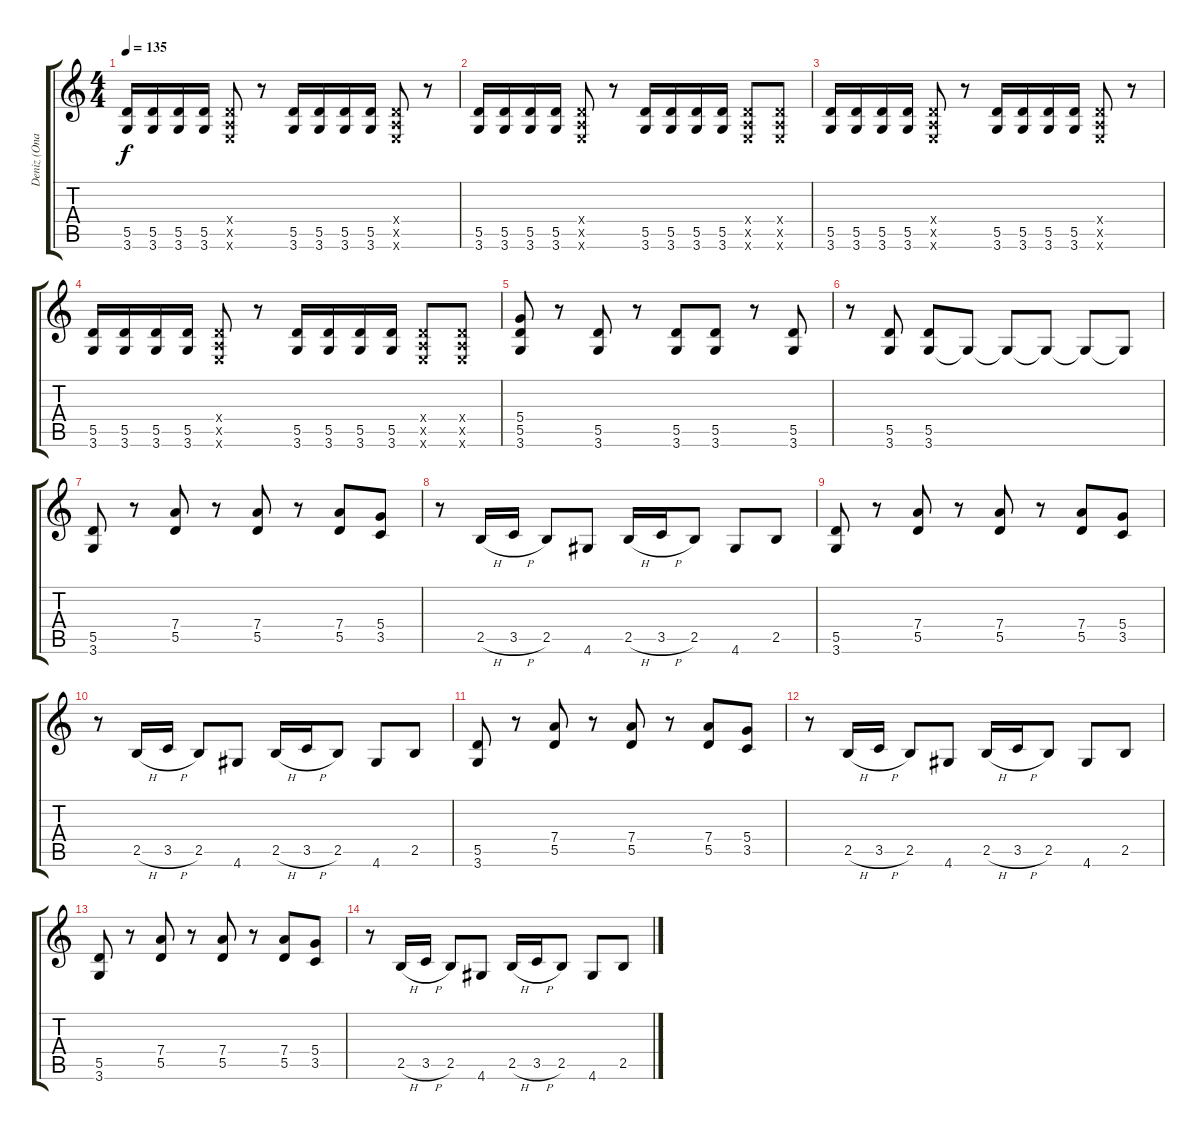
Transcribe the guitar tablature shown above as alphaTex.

\track ("Deniz (Onat)" "Deniz (Ona") {instrument distortionguitar}
\staff {score tabs}
\tuning (E4 B3 G3 D3 A2 E2) {hide}
\ts (4 4)
\tempo 135
\clef g2
\ks c
(5.5 3.6).16{dy f} (5.5 3.6).16 (5.5 3.6).16 (5.5 3.6).16 (0.4{x} 0.5{x} 0.6{x}).8 r.8 (5.5 3.6).16 (5.5 3.6).16 (5.5 3.6).16 (5.5 3.6).16 (0.4{x} 0.5{x} 0.6{x}).8 r.8 |
(5.5 3.6).16 (5.5 3.6).16 (5.5 3.6).16 (5.5 3.6).16 (0.4{x} 0.5{x} 0.6{x}).8 r.8 (5.5 3.6).16 (5.5 3.6).16 (5.5 3.6).16 (5.5 3.6).16 (0.4{x} 0.5{x} 0.6{x}).8 (0.4{x} 0.5{x} 0.6{x}).8 |
(5.5 3.6).16 (5.5 3.6).16 (5.5 3.6).16 (5.5 3.6).16 (0.4{x} 0.5{x} 0.6{x}).8 r.8 (5.5 3.6).16 (5.5 3.6).16 (5.5 3.6).16 (5.5 3.6).16 (0.4{x} 0.5{x} 0.6{x}).8 r.8 |
(5.5 3.6).16 (5.5 3.6).16 (5.5 3.6).16 (5.5 3.6).16 (0.4{x} 0.5{x} 0.6{x}).8 r.8 (5.5 3.6).16 (5.5 3.6).16 (5.5 3.6).16 (5.5 3.6).16 (0.4{x} 0.5{x} 0.6{x}).8 (0.4{x} 0.5{x} 0.6{x}).8 |
(5.4 5.5 3.6).8 r.8 (5.5 3.6).8 r.8 (5.5 3.6).8 (5.5 3.6).8 r.8 (5.5 3.6).8 |
r.8 (5.5 3.6).8 (5.5 3.6).8 3.6{t}.8 3.6{t}.8 3.6{t}.8 3.6{t}.8 3.6{t}.8 |
(5.5 3.6).8 r.8 (7.4 5.5).8 r.8 (7.4 5.5).8 r.8 (7.4 5.5).8 (5.4 3.5).8 |
r.8 2.5{h}.16 3.5{h}.16 2.5.8 4.6.8 2.5{h}.16 3.5{h}.16 2.5.8 4.6.8 2.5.8 |
(5.5 3.6).8 r.8 (7.4 5.5).8 r.8 (7.4 5.5).8 r.8 (7.4 5.5).8 (5.4 3.5).8 |
r.8 2.5{h}.16 3.5{h}.16 2.5.8 4.6.8 2.5{h}.16 3.5{h}.16 2.5.8 4.6.8 2.5.8 |
(5.5 3.6).8 r.8 (7.4 5.5).8 r.8 (7.4 5.5).8 r.8 (7.4 5.5).8 (5.4 3.5).8 |
r.8 2.5{h}.16 3.5{h}.16 2.5.8 4.6.8 2.5{h}.16 3.5{h}.16 2.5.8 4.6.8 2.5.8 |
(5.5 3.6).8 r.8 (7.4 5.5).8 r.8 (7.4 5.5).8 r.8 (7.4 5.5).8 (5.4 3.5).8 |
r.8 2.5{h}.16 3.5{h}.16 2.5.8 4.6.8 2.5{h}.16 3.5{h}.16 2.5.8 4.6.8 2.5.8
